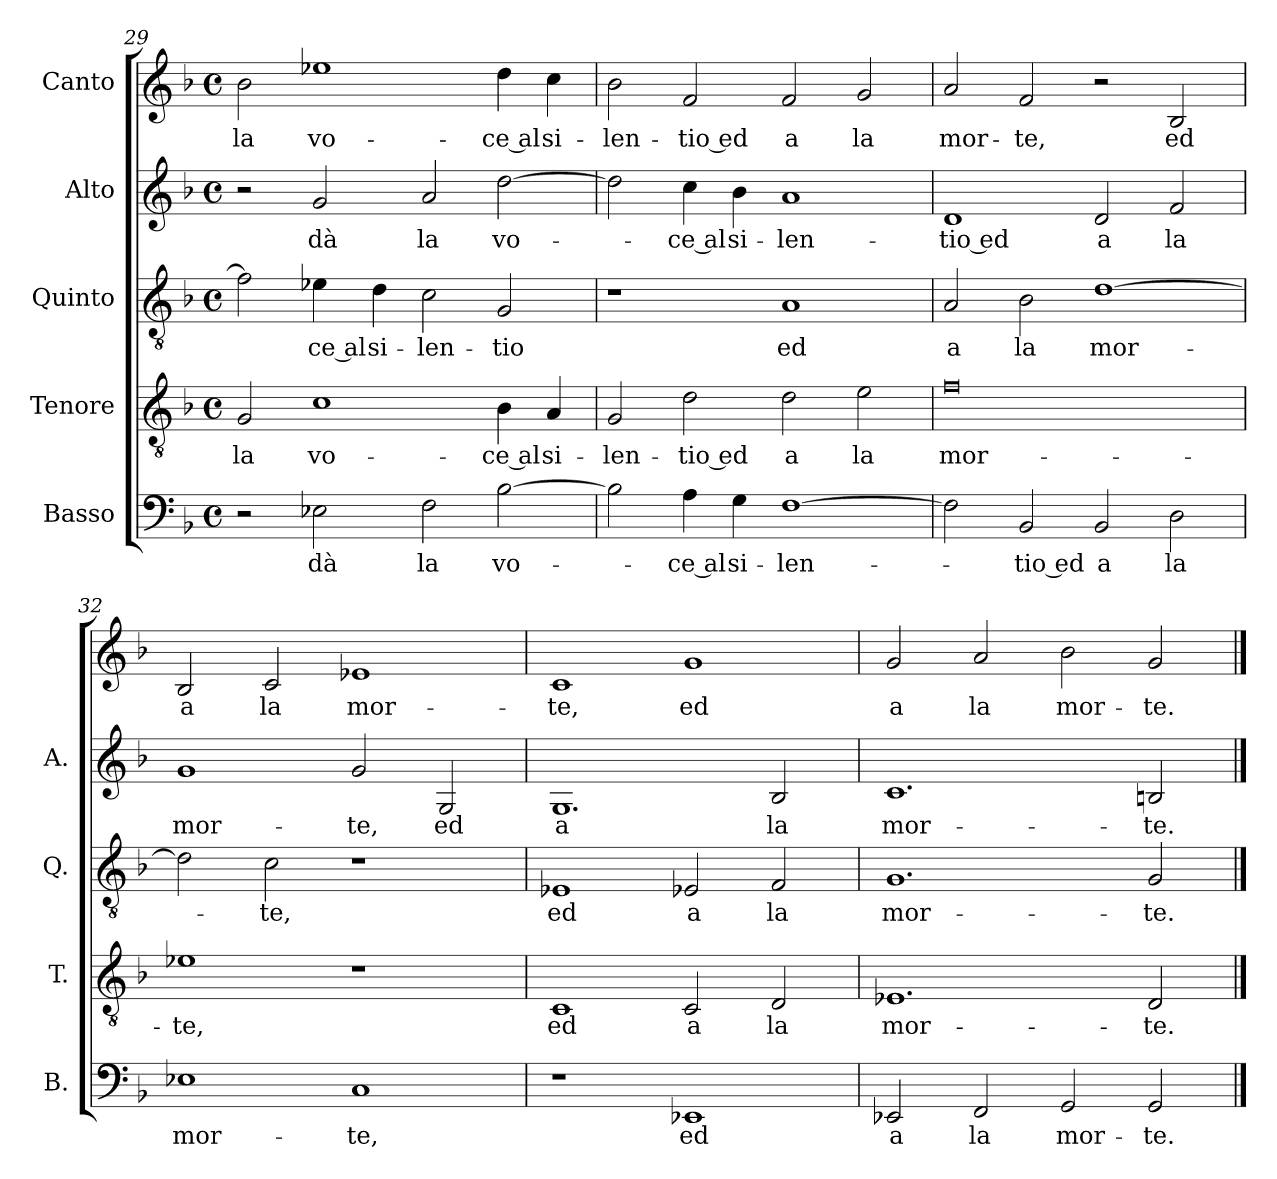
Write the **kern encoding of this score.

**kern	**text	**kern	**text	**kern	**text	**kern	**text	**kern	**text
*part5	*part5	*part4	*part4	*part3	*part3	*part2	*part2	*part1	*part1
*staff5	*staff5	*staff4	*staff4	*staff3	*staff3	*staff2	*staff2	*staff1	*staff1
*I"Basso	*	*I"Tenore	*	*I"Quinto	*	*I"Alto	*	*I"Canto	*
*I'B.	*	*I'T.	*	*I'Q.	*	*I'A.	*	*	*
*clefF4	*	*clefGv2	*	*clefGv2	*	*clefG2	*	*clefG2	*
*k[b-]	*	*k[b-]	*	*k[b-]	*	*k[b-]	*	*k[b-]	*
*F:	*	*F:	*	*F:	*	*F:	*	*F:	*
*M4/4	*	*M4/4	*	*M4/4	*	*M4/4	*	*M4/4	*
*met(c)	*	*met(c)	*	*met(c)	*	*met(c)	*	*met(c)	*
=29	=29	=29	=29	=29	=29	=29	=29	=29	=29
2r	.	2G/	la	2f\]	.	2r	.	2b-\	la
2E-X\	dà	1c\	vo-	4e-X\	-ce al	2g/	dà	1ee-X\	vo-
.	.	.	.	4d\	si-	.	.	.	.
2F\	la	.	.	2c\	-len-	2a/	la	.	.
[2B-\	vo-	4B-\	-ce al	2G/	-tio	[2dd\	vo-	4dd\	-ce al
.	.	4A/	si-	.	.	.	.	4cc\	si-
=30	=30	=30	=30	=30	=30	=30	=30	=30	=30
2B-\]	.	2G/	-len-	1r	.	2dd\]	.	2b-\	-len-
4A\	-ce al	2d\	-tio ed	.	.	4cc\	-ce al	2f/	-tio ed
4G\	si-	.	.	.	.	4b-\	si-	.	.
[1F\	-len-	2d\	a	1A/	ed	1a/	-len-	2f/	a
.	.	2e\	la	.	.	.	.	2g/	la
=31	=31	=31	=31	=31	=31	=31	=31	=31	=31
2F\]	.	0f\	mor-	2A/	a	1d/	-tio ed	2a/	mor-
2BB-/	-tio ed	.	.	2B-\	la	.	.	2f/	-te,
2BB-/	a	.	.	[1d\	mor-	2d/	a	2r	.
2D\	la	.	.	.	.	2f/	la	2B-/	ed
=32	=32	=32	=32	=32	=32	=32	=32	=32	=32
1E-X\	mor-	1e-X\	-te,	2d\]	.	1g/	mor-	2B-/	a
.	.	.	.	2c\	-te,	.	.	2c/	la
1C/	-te,	1r	.	1r	.	2g/	-te,	1e-X/	mor-
.	.	.	.	.	.	2G/	ed	.	.
=33	=33	=33	=33	=33	=33	=33	=33	=33	=33
1r	.	1C/	ed	1E-X/	ed	1.G/	a	1c/	-te,
1EE-X/	ed	2C/	a	2E-X/	a	.	.	1g/	ed
.	.	2D/	la	2F/	la	2B-/	la	.	.
=34	=34	=34	=34	=34	=34	=34	=34	=34	=34
2EE-X/	a	1.E-X/	mor-	1.G/	mor-	1.c/	mor-	2g/	a
2FF/	la	.	.	.	.	.	.	2a/	la
2GG/	mor-	.	.	.	.	.	.	2b-\	mor-
2GG/	-te.	2D/	-te.	2G/	-te.	2Bn/	-te.	2g/	-te.
==	==	==	==	==	==	==	==	==	==
*-	*-	*-	*-	*-	*-	*-	*-	*-	*-
